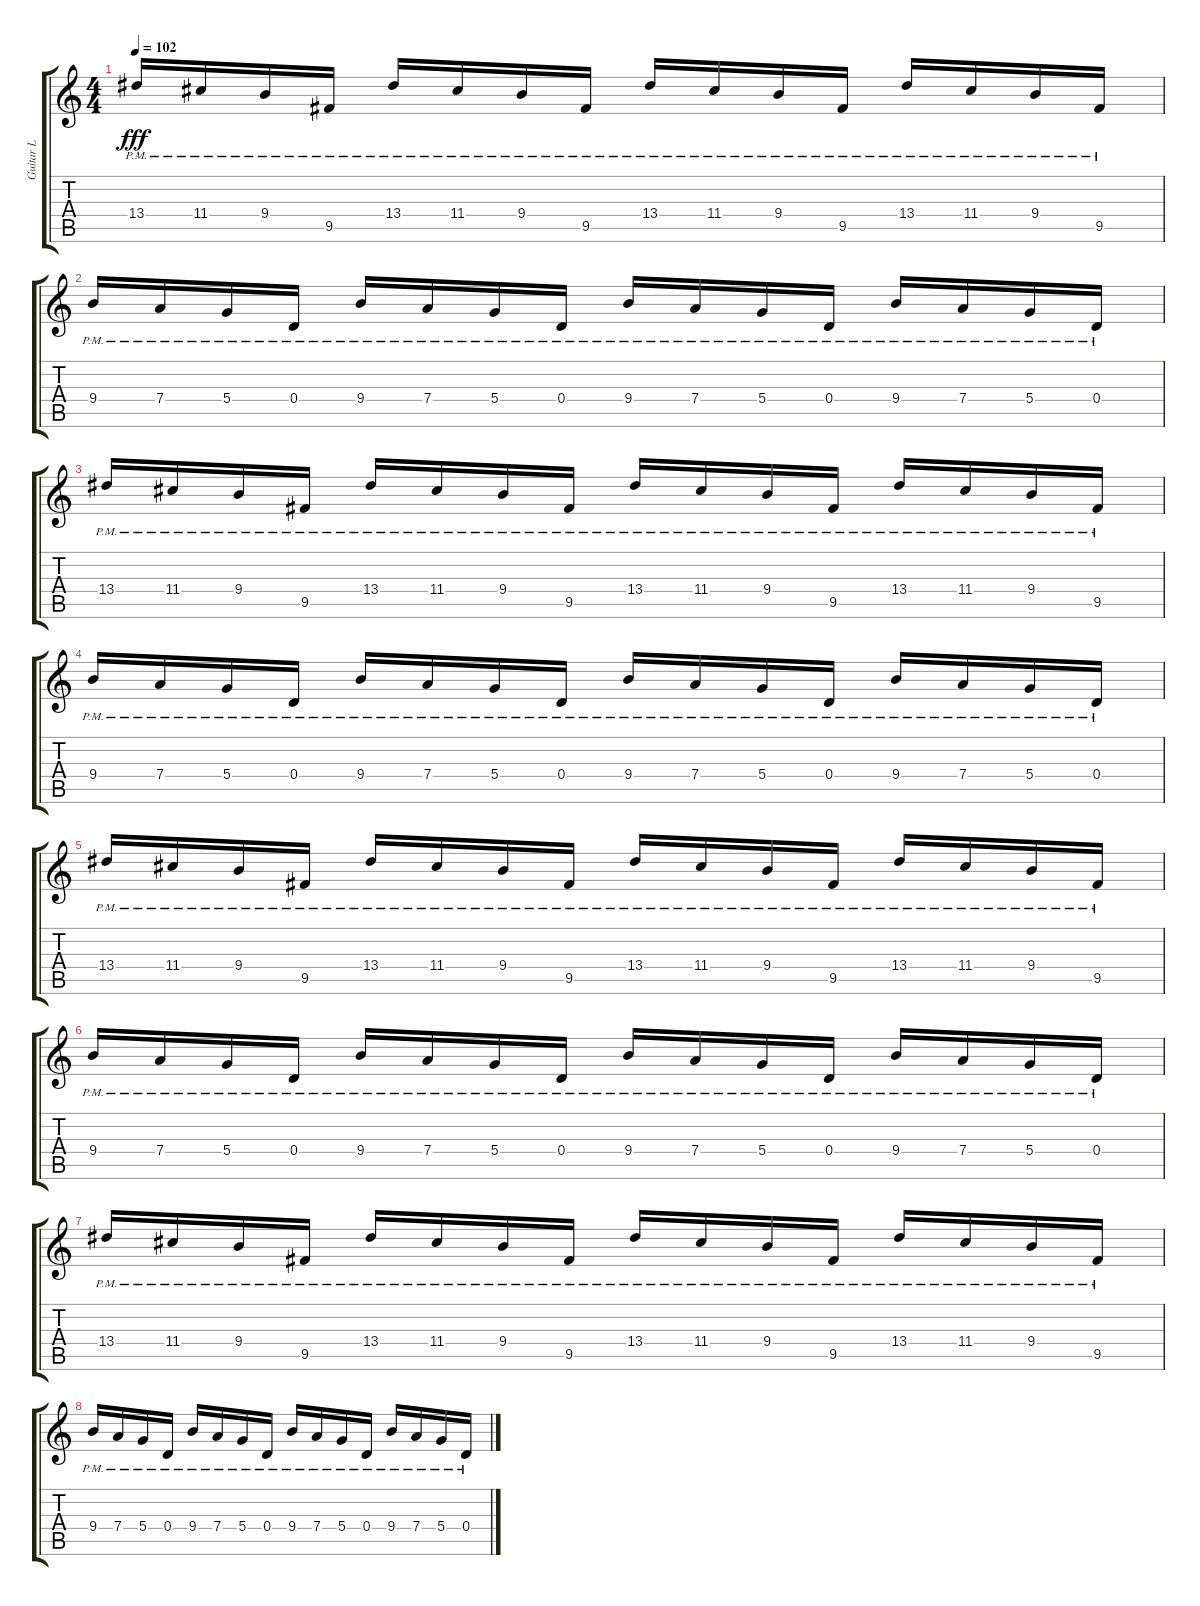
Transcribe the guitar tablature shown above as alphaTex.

\track ("Guitar L" "Guitar L") {instrument distortionguitar}
\staff {score tabs}
\tuning (E4 B3 G3 D3 A2 E2) {hide}
\ts (4 4)
\tempo 102
\clef g2
\ks c
13.4{pm}.16{dy fff} 11.4{pm}.16 9.4{pm}.16 9.5{pm}.16 13.4{pm}.16 11.4{pm}.16 9.4{pm}.16 9.5{pm}.16 13.4{pm}.16 11.4{pm}.16 9.4{pm}.16 9.5{pm}.16 13.4{pm}.16 11.4{pm}.16 9.4{pm}.16 9.5{pm}.16 |
9.4{pm}.16 7.4{pm}.16 5.4{pm}.16 0.4{pm}.16 9.4{pm}.16 7.4{pm}.16 5.4{pm}.16 0.4{pm}.16 9.4{pm}.16 7.4{pm}.16 5.4{pm}.16 0.4{pm}.16 9.4{pm}.16 7.4{pm}.16 5.4{pm}.16 0.4{pm}.16 |
13.4{pm}.16 11.4{pm}.16 9.4{pm}.16 9.5{pm}.16 13.4{pm}.16 11.4{pm}.16 9.4{pm}.16 9.5{pm}.16 13.4{pm}.16 11.4{pm}.16 9.4{pm}.16 9.5{pm}.16 13.4{pm}.16 11.4{pm}.16 9.4{pm}.16 9.5{pm}.16 |
9.4{pm}.16 7.4{pm}.16 5.4{pm}.16 0.4{pm}.16 9.4{pm}.16 7.4{pm}.16 5.4{pm}.16 0.4{pm}.16 9.4{pm}.16 7.4{pm}.16 5.4{pm}.16 0.4{pm}.16 9.4{pm}.16 7.4{pm}.16 5.4{pm}.16 0.4{pm}.16 |
13.4{pm}.16 11.4{pm}.16 9.4{pm}.16 9.5{pm}.16 13.4{pm}.16 11.4{pm}.16 9.4{pm}.16 9.5{pm}.16 13.4{pm}.16 11.4{pm}.16 9.4{pm}.16 9.5{pm}.16 13.4{pm}.16 11.4{pm}.16 9.4{pm}.16 9.5{pm}.16 |
9.4{pm}.16 7.4{pm}.16 5.4{pm}.16 0.4{pm}.16 9.4{pm}.16 7.4{pm}.16 5.4{pm}.16 0.4{pm}.16 9.4{pm}.16 7.4{pm}.16 5.4{pm}.16 0.4{pm}.16 9.4{pm}.16 7.4{pm}.16 5.4{pm}.16 0.4{pm}.16 |
13.4{pm}.16 11.4{pm}.16 9.4{pm}.16 9.5{pm}.16 13.4{pm}.16 11.4{pm}.16 9.4{pm}.16 9.5{pm}.16 13.4{pm}.16 11.4{pm}.16 9.4{pm}.16 9.5{pm}.16 13.4{pm}.16 11.4{pm}.16 9.4{pm}.16 9.5{pm}.16 |
9.4{pm}.16 7.4{pm}.16 5.4{pm}.16 0.4{pm}.16 9.4{pm}.16 7.4{pm}.16 5.4{pm}.16 0.4{pm}.16 9.4{pm}.16 7.4{pm}.16 5.4{pm}.16 0.4{pm}.16 9.4{pm}.16 7.4{pm}.16 5.4{pm}.16 0.4{pm}.16
